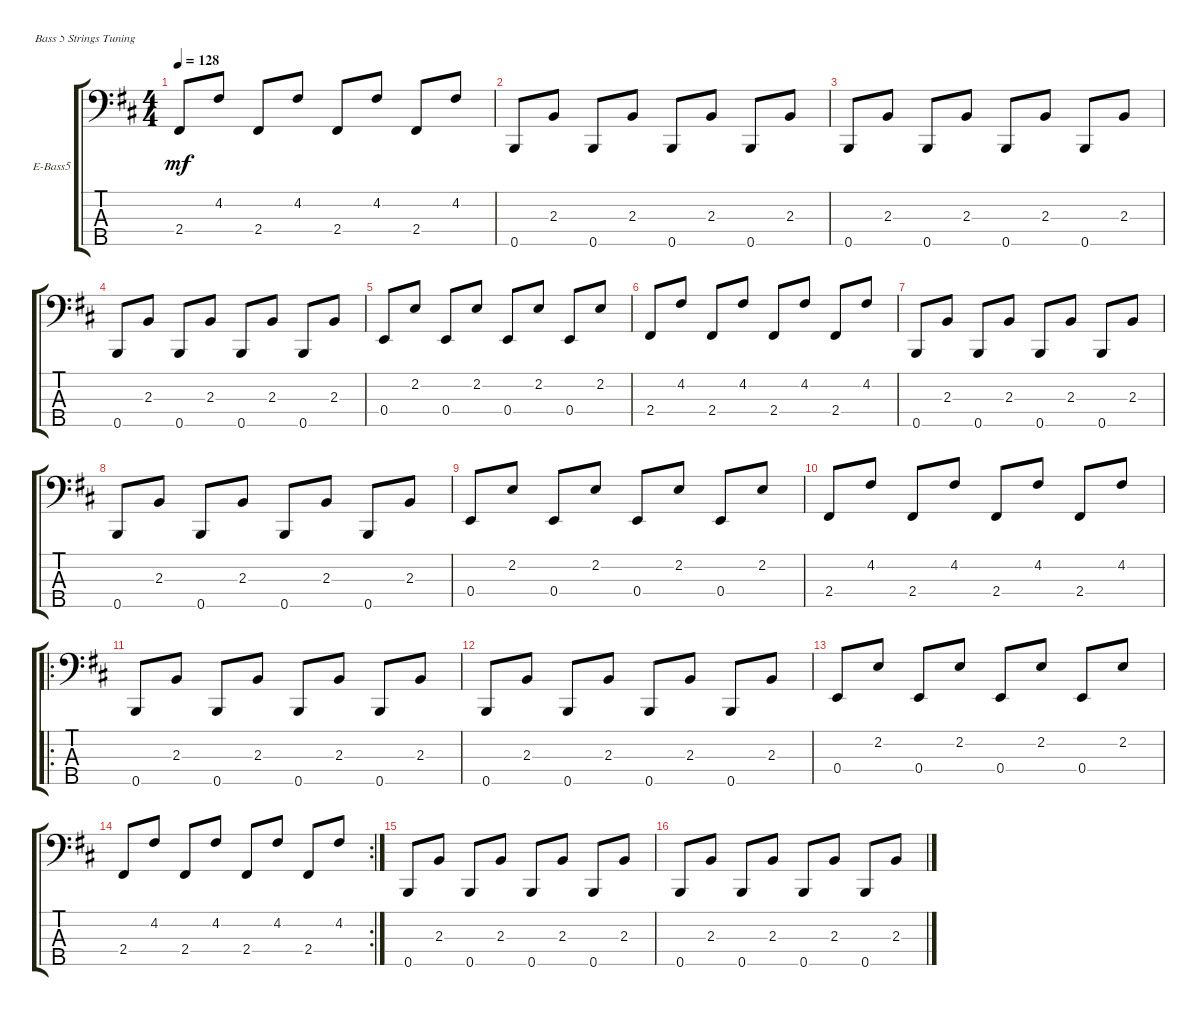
\defaultSystemsLayout 4
\bracketExtendMode groupsimilarinstruments
\firstSystemTrackNameOrientation horizontal
\otherSystemsTrackNameOrientation horizontal
\track ("Electric Bass" "E-Bass5") {instrument electricbassfinger}
\staff {score tabs}
\tuning (G2 D2 A1 E1 B0)
\ts (4 4)
\tempo 128
\clef f4
\scale
0.333333
\ks bminor
2.4.8{dy mf} 4.2.8 2.4.8 4.2.8 2.4.8 4.2.8 2.4.8 4.2.8 |
\scale
0.333333 0.5.8 2.3.8 0.5.8 2.3.8 0.5.8 2.3.8 0.5.8 2.3.8 |
\scale
0.333333 0.5.8 2.3.8 0.5.8 2.3.8 0.5.8 2.3.8 0.5.8 2.3.8 |
\scale
0.333333 0.5.8 2.3.8 0.5.8 2.3.8 0.5.8 2.3.8 0.5.8 2.3.8 |
\scale
0.333333 0.4.8 2.2.8 0.4.8 2.2.8 0.4.8 2.2.8 0.4.8 2.2.8 |
\scale
0.333333 2.4.8 4.2.8 2.4.8 4.2.8 2.4.8 4.2.8 2.4.8 4.2.8 |
\scale
0.333333 0.5.8 2.3.8 0.5.8 2.3.8 0.5.8 2.3.8 0.5.8 2.3.8 |
\scale
0.333333 0.5.8 2.3.8 0.5.8 2.3.8 0.5.8 2.3.8 0.5.8 2.3.8 |
\scale
0.313131 0.4.8 2.2.8 0.4.8 2.2.8 0.4.8 2.2.8 0.4.8 2.2.8 |
\scale
0.313131 2.4.8 4.2.8 2.4.8 4.2.8 2.4.8 4.2.8 2.4.8 4.2.8 |
\ro
\scale
0.373737 0.5.8 2.3.8 0.5.8 2.3.8 0.5.8 2.3.8 0.5.8 2.3.8 |
\scale
0.322917 0.5.8 2.3.8 0.5.8 2.3.8 0.5.8 2.3.8 0.5.8 2.3.8 |
\scale
0.322917 0.4.8 2.2.8 0.4.8 2.2.8 0.4.8 2.2.8 0.4.8 2.2.8 |
\rc 2
\scale
0.354167 2.4.8 4.2.8 2.4.8 4.2.8 2.4.8 4.2.8 2.4.8 4.2.8 |
\scale
0.333333 0.5.8 2.3.8 0.5.8 2.3.8 0.5.8 2.3.8 0.5.8 2.3.8 |
\scale
0.333333 0.5.8 2.3.8 0.5.8 2.3.8 0.5.8 2.3.8 0.5.8 2.3.8
